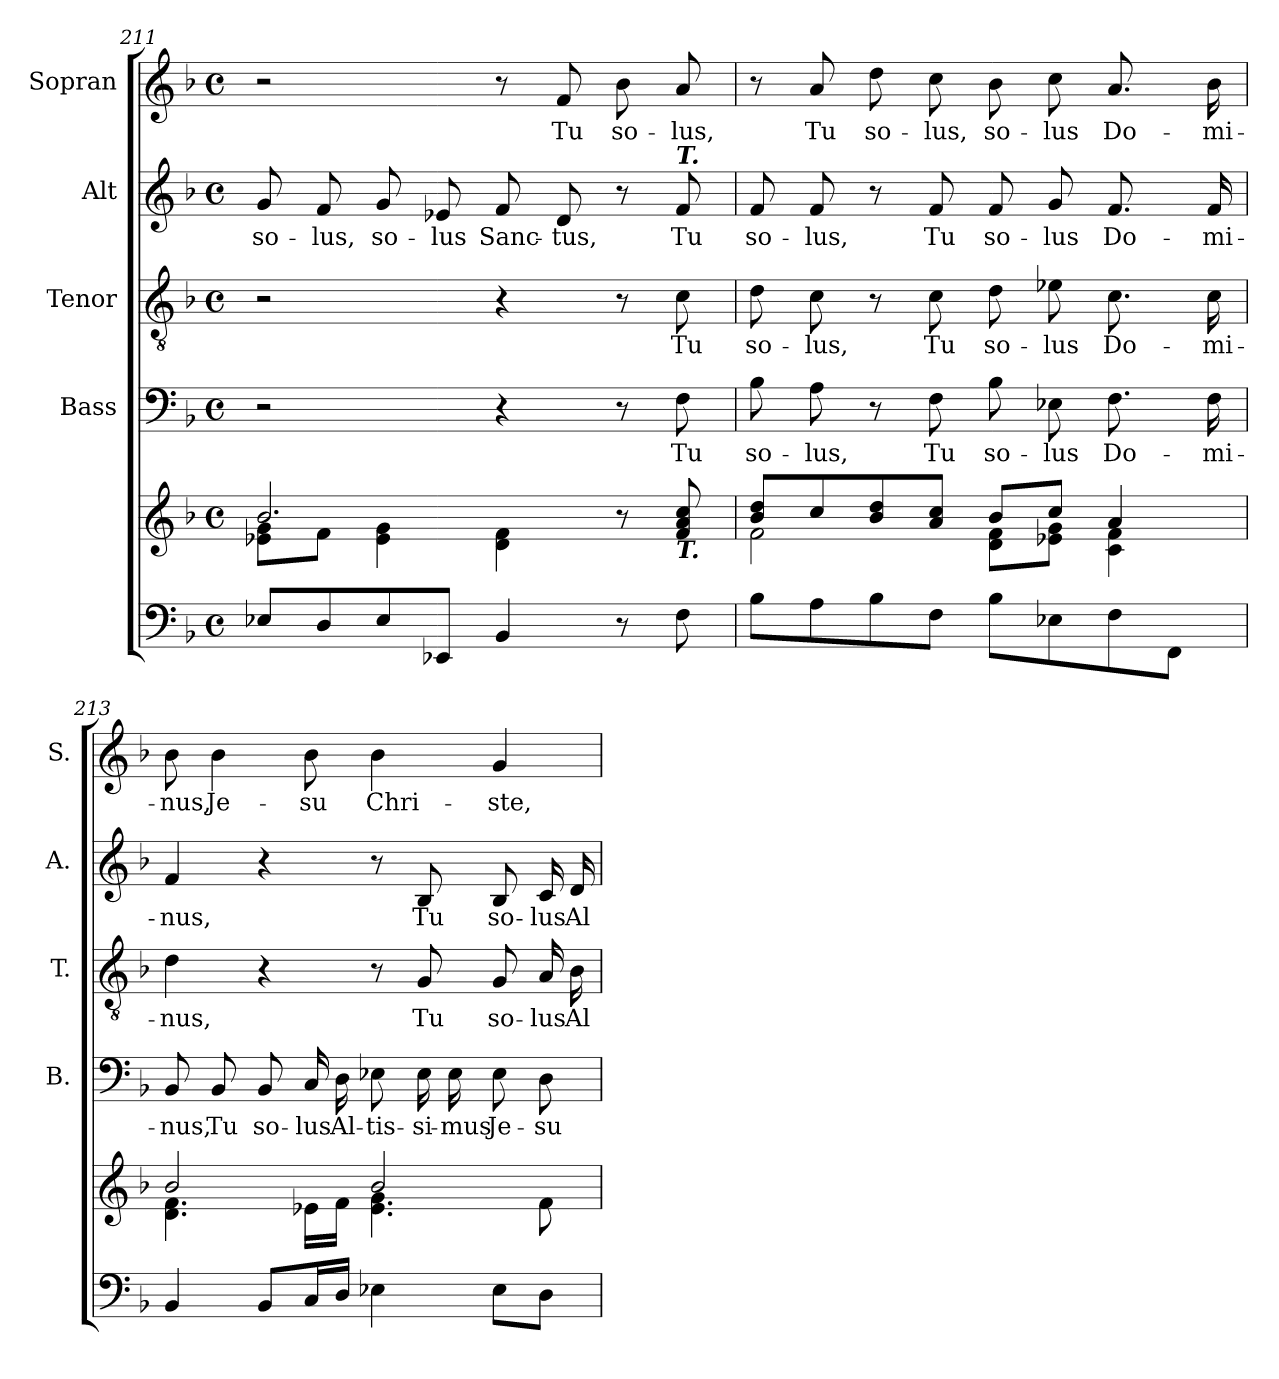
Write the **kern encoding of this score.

**kern	**kern	**kern	**text	**kern	**text	**kern	**text	**kern	**text
*part5	*part5	*part4	*part4	*part3	*part3	*part2	*part2	*part1	*part1
*staff6	*staff5	*staff4	*staff4	*staff3	*staff3	*staff2	*staff2	*staff1	*staff1
*	*	*I"Bass	*	*I"Tenor	*	*I"Alt	*	*I"Sopran	*
*	*	*I'B.	*	*I'T.	*	*I'A.	*	*I'S.	*
*clefF4	*clefG2	*clefF4	*	*clefGv2	*	*clefG2	*	*clefG2	*
*k[b-]	*k[b-]	*k[b-]	*	*k[b-]	*	*k[b-]	*	*k[b-]	*
*F:	*F:	*F:	*	*F:	*	*F:	*	*F:	*
*M4/4	*M4/4	*M4/4	*	*M4/4	*	*M4/4	*	*M4/4	*
*met(c)	*met(c)	*met(c)	*	*met(c)	*	*met(c)	*	*met(c)	*
=211	=211	=211	=211	=211	=211	=211	=211	=211	=211
*	*^	*	*	*	*	*	*	*	*
!	!	!	!	!	!	!	!	!LO:LY:b	!	!
8E-X/L	2.b-/	8e-X\ 8g\L	2r	.	2r	.	8g/	so-	2r	.
!	!	!	!	!	!	!	!	!LO:LY:b	!	!
8D/	.	8f\J	.	.	.	.	8f/	-lus,	.	.
!	!	!	!	!	!	!	!	!LO:LY:b	!	!
8E-/	.	4e-\ 4g\	.	.	.	.	8g/	so-	.	.
!	!	!	!	!	!	!	!	!LO:LY:b	!	!
8EE-X/J	.	.	.	.	.	.	8e-X/	-lus	.	.
!	!	!	!	!	!	!	!	!LO:LY:b	!	!
4BB-/	.	4d\ 4f\	4r	.	4r	.	8f/	Sanc-	8r	.
!	!	!	!	!	!	!	!	!LO:LY:b	!	!LO:LY:b
.	.	.	.	.	.	.	8d/	-tus,	8f/	Tu
!	!	!	!	!	!	!	!	!	!	!LO:LY:b
8r	8r	4ryy	8r	.	8r	.	8r	.	8b-\	so-
!	!	!	!	!	!	!	!LO:TX:a:Bi:t=T.	!	!	!
!	!LO:TX:b:Bi:t=T.	!	!	!	!	!	!	!	!	!
!	!	!	!	!LO:LY:b	!	!LO:LY:b	!	!LO:LY:b	!	!LO:LY:b
8F\	8f/ 8a/ 8cc/	.	8F\	Tu	8c\	Tu	8f/	Tu	8a/	-lus,
=212	=212	=212	=212	=212	=212	=212	=212	=212	=212	=212
!	!	!	!	!LO:LY:b	!	!LO:LY:b	!	!LO:LY:b	!	!
8B-\L	8b-/ 8dd/L	2f\	8B-\	so-	8d\	so-	8f/	so-	8r	.
!	!	!	!	!LO:LY:b	!	!LO:LY:b	!	!LO:LY:b	!	!LO:LY:b
8A\	8cc/	.	8A\	-lus,	8c\	-lus,	8f/	-lus,	8a/	Tu
!	!	!	!	!	!	!	!	!	!	!LO:LY:b
8B-\	8b-/ 8dd/	.	8r	.	8r	.	8r	.	8dd\	so-
!	!	!	!	!LO:LY:b	!	!LO:LY:b	!	!LO:LY:b	!	!LO:LY:b
8F\J	8a/ 8cc/J	.	8F\	Tu	8c\	Tu	8f/	Tu	8cc\	-lus,
!	!	!	!	!LO:LY:b	!	!LO:LY:b	!	!LO:LY:b	!	!LO:LY:b
8B-\L	8b-/L	8d\ 8f\L	8B-\	so-	8d\	so-	8f/	so-	8b-\	so-
!	!	!	!	!LO:LY:b	!	!LO:LY:b	!	!LO:LY:b	!	!LO:LY:b
8E-X\	8cc/J	8e-X\ 8g\J	8E-X\	-lus	8e-X\	-lus	8g/	-lus	8cc\	-lus
!	!	!	!	!LO:LY:b	!	!LO:LY:b	!	!LO:LY:b	!	!LO:LY:b
8F\	4a/	4c\ 4f\	8.F\	Do-	8.c\	Do-	8.f/	Do-	8.a/	Do-
8FF\J	.	.	.	.	.	.	.	.	.	.
!	!	!	!	!LO:LY:b	!	!LO:LY:b	!	!LO:LY:b	!	!LO:LY:b
.	.	.	16F\	-mi-	16c\	-mi-	16f/	-mi-	16b-\	-mi-
!!LO:LB:g=z
=213	=213	=213	=213	=213	=213	=213	=213	=213	=213	=213
!	!	!	!	!LO:LY:b	!	!LO:LY:b	!	!LO:LY:b	!	!LO:LY:b
4BB-/	2b-/	4.d\ 4.f\	8BB-/	-nus,	4d\	-nus,	4f/	-nus,	8b-\	-nus,
!	!	!	!	!LO:LY:b	!	!	!	!	!	!LO:LY:b
.	.	.	8BB-/	Tu	.	.	.	.	4b-\	Je-
!	!	!	!	!LO:LY:b	!	!	!	!	!	!
8BB-/L	.	.	8BB-/	so-	4r	.	4r	.	.	.
!	!	!	!	!LO:LY:b	!	!	!	!	!	!LO:LY:b
16C/L	.	16e-X\LL	16C/	-lus	.	.	.	.	8b-\	-su
!	!	!	!	!LO:LY:b	!	!	!	!	!	!
16D/JJ	.	16f\JJ	16D\	Al-	.	.	.	.	.	.
!	!	!	!	!LO:LY:b	!	!	!	!	!	!LO:LY:b
4E-X\	2b-/	4.e-\ 4.g\	8E-X\	-tis-	8r	.	8r	.	4b-\	Chri-
!	!	!	!	!LO:LY:b	!	!LO:LY:b	!	!LO:LY:b	!	!
.	.	.	16E-\	-si-	8G/	Tu	8B-/	Tu	.	.
!	!	!	!	!LO:LY:b	!	!	!	!	!	!
.	.	.	16E-\	-mus	.	.	.	.	.	.
!	!	!	!	!LO:LY:b	!	!LO:LY:b	!	!LO:LY:b	!	!LO:LY:b
8E-\L	.	.	8E-\	Je-	8G/	so-	8B-/	so-	4g/	-ste,
!	!	!	!	!LO:LY:b	!	!LO:LY:b	!	!LO:LY:b	!	!
8D\J	.	8f\	8D\	-su	16A/	-lus	16c/	-lus	.	.
!	!	!	!	!	!	!LO:LY:b	!	!LO:LY:b	!	!
.	.	.	.	.	16B-\	Al-	16d/	Al-	.	.
*	*v	*v	*	*	*	*	*	*	*	*
=	=	=	=	=	=	=	=	=	=
*-	*-	*-	*-	*-	*-	*-	*-	*-	*-
